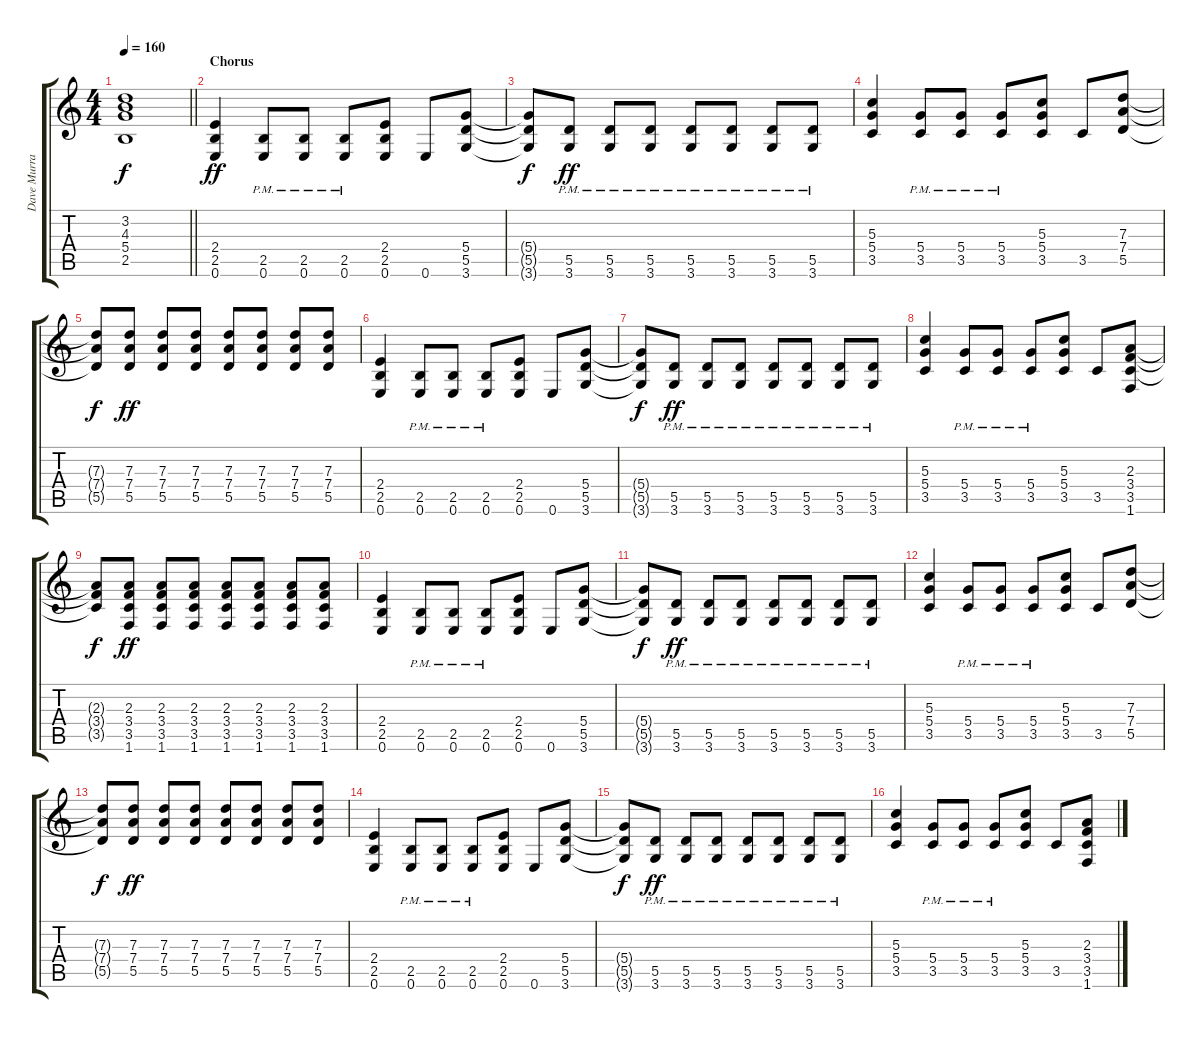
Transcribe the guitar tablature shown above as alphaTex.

\track ("Dave Murray" "Dave Murra") {instrument distortionguitar}
\staff {score tabs}
\tuning (E4 B3 G3 D3 A2 E2) {hide}
\ts (4 4)
\tempo 160
\clef g2
\barLineRight lightlight
\ks c
(3.2{t} 4.3{t} 5.4{t} 2.5{t}).1{dy f} |
\section ("" "Chorus")
(2.4 2.5 0.6).4{dy ff} (2.5{pm} 0.6{pm}).8 (2.5{pm} 0.6{pm}).8 (2.5{pm} 0.6{pm}).8 (2.4 2.5 0.6).8 0.6.8 (5.4 5.5 3.6).8 |
(5.4{t} 5.5{t} 3.6{t}).8{dy f} (5.5{pm} 3.6{pm}).8{dy ff} (5.5{pm} 3.6{pm}).8 (5.5{pm} 3.6{pm}).8 (5.5{pm} 3.6{pm}).8 (5.5{pm} 3.6{pm}).8 (5.5{pm} 3.6{pm}).8 (5.5{pm} 3.6{pm}).8 |
(5.3 5.4 3.5).4 (5.4{pm} 3.5{pm}).8 (5.4{pm} 3.5{pm}).8 (5.4{pm} 3.5{pm}).8 (5.3 5.4 3.5).8 3.5.8 (7.3 7.4 5.5).8 |
(7.3{t} 7.4{t} 5.5{t}).8{dy f} (7.3 7.4 5.5).8{dy ff} (7.3 7.4 5.5).8 (7.3 7.4 5.5).8 (7.3 7.4 5.5).8 (7.3 7.4 5.5).8 (7.3 7.4 5.5).8 (7.3 7.4 5.5).8 |
(2.4 2.5 0.6).4 (2.5{pm} 0.6{pm}).8 (2.5{pm} 0.6{pm}).8 (2.5{pm} 0.6{pm}).8 (2.4 2.5 0.6).8 0.6.8 (5.4 5.5 3.6).8 |
(5.4{t} 5.5{t} 3.6{t}).8{dy f} (5.5{pm} 3.6{pm}).8{dy ff} (5.5{pm} 3.6{pm}).8 (5.5{pm} 3.6{pm}).8 (5.5{pm} 3.6{pm}).8 (5.5{pm} 3.6{pm}).8 (5.5{pm} 3.6{pm}).8 (5.5{pm} 3.6{pm}).8 |
(5.3 5.4 3.5).4 (5.4{pm} 3.5{pm}).8 (5.4{pm} 3.5{pm}).8 (5.4{pm} 3.5{pm}).8 (5.3 5.4 3.5).8 3.5.8 (2.3 3.4 3.5 1.6).8 |
(2.3{t} 3.4{t} 3.5{t}).8{dy f} (2.3 3.4 3.5 1.6).8{dy ff} (2.3 3.4 3.5 1.6).8 (2.3 3.4 3.5 1.6).8 (2.3 3.4 3.5 1.6).8 (2.3 3.4 3.5 1.6).8 (2.3 3.4 3.5 1.6).8 (2.3 3.4 3.5 1.6).8 |
(2.4 2.5 0.6).4 (2.5{pm} 0.6{pm}).8 (2.5{pm} 0.6{pm}).8 (2.5{pm} 0.6{pm}).8 (2.4 2.5 0.6).8 0.6.8 (5.4 5.5 3.6).8 |
(5.4{t} 5.5{t} 3.6{t}).8{dy f} (5.5{pm} 3.6{pm}).8{dy ff} (5.5{pm} 3.6{pm}).8 (5.5{pm} 3.6{pm}).8 (5.5{pm} 3.6{pm}).8 (5.5{pm} 3.6{pm}).8 (5.5{pm} 3.6{pm}).8 (5.5{pm} 3.6{pm}).8 |
(5.3 5.4 3.5).4 (5.4{pm} 3.5{pm}).8 (5.4{pm} 3.5{pm}).8 (5.4{pm} 3.5{pm}).8 (5.3 5.4 3.5).8 3.5.8 (7.3 7.4 5.5).8 |
(7.3{t} 7.4{t} 5.5{t}).8{dy f} (7.3 7.4 5.5).8{dy ff} (7.3 7.4 5.5).8 (7.3 7.4 5.5).8 (7.3 7.4 5.5).8 (7.3 7.4 5.5).8 (7.3 7.4 5.5).8 (7.3 7.4 5.5).8 |
(2.4 2.5 0.6).4 (2.5{pm} 0.6{pm}).8 (2.5{pm} 0.6{pm}).8 (2.5{pm} 0.6{pm}).8 (2.4 2.5 0.6).8 0.6.8 (5.4 5.5 3.6).8 |
(5.4{t} 5.5{t} 3.6{t}).8{dy f} (5.5{pm} 3.6{pm}).8{dy ff} (5.5{pm} 3.6{pm}).8 (5.5{pm} 3.6{pm}).8 (5.5{pm} 3.6{pm}).8 (5.5{pm} 3.6{pm}).8 (5.5{pm} 3.6{pm}).8 (5.5{pm} 3.6{pm}).8 |
(5.3 5.4 3.5).4 (5.4{pm} 3.5{pm}).8 (5.4{pm} 3.5{pm}).8 (5.4{pm} 3.5{pm}).8 (5.3 5.4 3.5).8 3.5.8 (2.3 3.4 3.5 1.6).8
